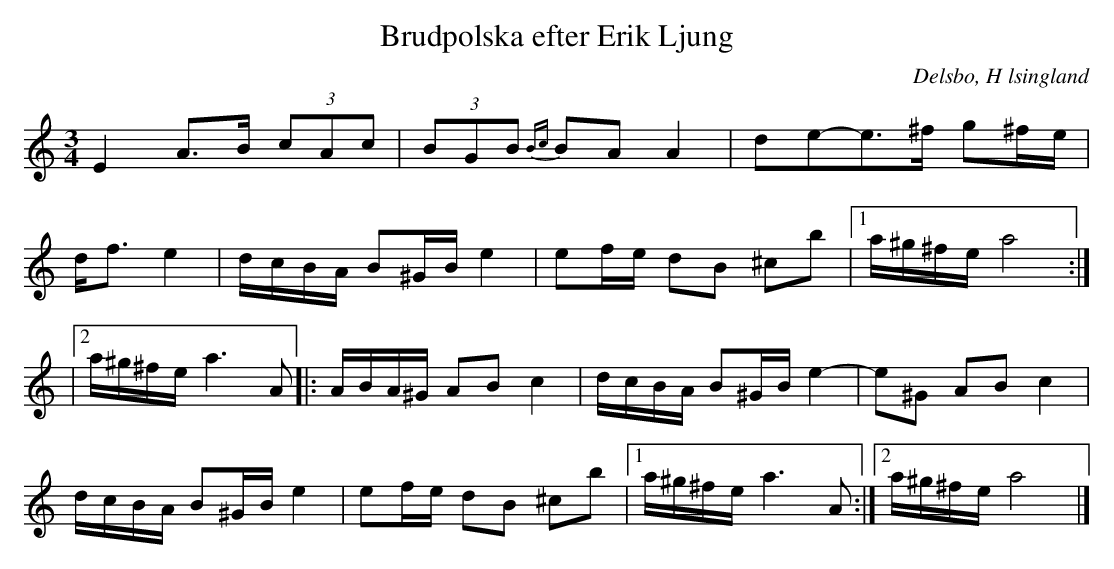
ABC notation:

X:1
T: Brudpolska efter Erik Ljung
O: Delsbo, H lsingland
M: 3/4
L: 1/8
K: Am
E2 A>B (3cAc| (3BGB {Bc}BA A2|de-e>^f g^f/e/|
d<f e2 | d/c/B/A/ B^G/B/ e2 | ef/e/ dB ^cb |1 a/^g/^f/e/ a4 :|
|2 a/^g/^f/e/ a3 A |: A/B/A/^G/ AB c2 | d/c/B/A/ B^G/B/ e2- | e^G AB c2 |
d/c/B/A/ B^G/B/ e2 | ef/e/ dB ^cb |1 a/^g/^f/e/ a3 A :|2 a/^g/^f/e/ a4 |]
